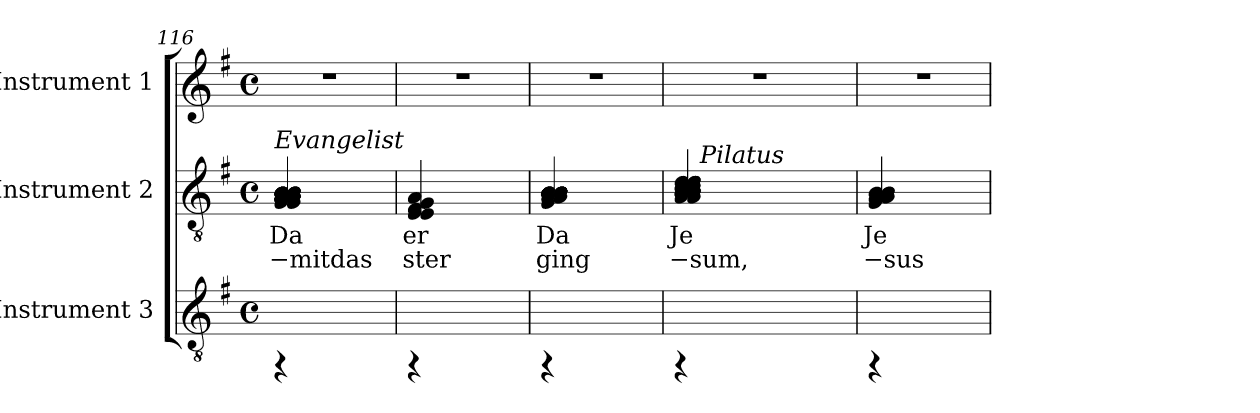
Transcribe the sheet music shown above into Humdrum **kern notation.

**kern	**kern	**text	**text	**kern
*part3	*part2	*part2	*part2	*part1
*staff3	*staff2	*staff2	*staff2	*staff1
*I"Instrument 3	*I"Instrument 2	*	*	*I"Instrument 1
!!LO:LB:g=z
*clefGv2	*clefGv2	*	*	*clefG2
*k[f#]	*k[f#]	*	*	*k[f#]
*G:	*G:	*	*	*G:
*M4/4	*M4/4	*	*	*M4/4
*met(c)	*met(c)	*	*	*met(c)
=116	=116	=116	=116	=116
!	!LO:TX:a:i:t=Evangelist	!	!	!
!	!	!LO:LY:b:rj	!LO:LY:b:rj	!
4rFF	4B/ 4B/ 4B/ 4B/ 4B/ 4B/ 4B/ 4B/ 4B/ 4B/ 4A/ 4A/ 4A/ 4A/ 4A/ 4A/ 4A/ 4A/ 4A/ 4A/ 4A/ 4G/ 4G/ 4A/	Da	−mitdas	1r
2.ryy	2.ryy	.	.	.
!!LO:LB:g=z
=117	=117	=117	=117	=117
!	!	!LO:LY:b:rj	!LO:LY:b:rj	!
4rFF	4A/ 4G/ 4F#/ 4E/ 4E/	er	ster	1r
2.ryy	2.ryy	.	.	.
=118	=118	=118	=118	=118
!	!	!LO:LY:b:rj	!LO:LY:b:rj	!
4rFF	4B/ 4B/ 4B/ 4B/ 4B/ 4B/ 4B/ 4B/ 4B/ 4B/ 4B/ 4A/ 4A/ 4G/ 4B/	Da	ging	1r
2.ryy	2.ryy	.	.	.
!!LO:LB:g=z
=119	=119	=119	=119	=119
!	!	!LO:LY:b:rj	!LO:LY:b:rj	!
*	*^	*	*	*
4rFF	4d/ 4d/ 4d/ 4c/ 4c/ 4c/ 4B/ 4B/ 4B/ 4B/ 4B/ 4A/ 4A/ 4B/	16..ryy	Je	−sum,	1r
!	!	!LO:TX:a:i:t=Pilatus	!	!	!
.	.	2ryy	.	.	.
2.ryy	2.ryy	.	.	.	.
.	.	4ryy	.	.	.
.	.	8ryy	.	.	.
.	.	64ryy	.	.	.
=120	=120	=120	=120	=120	=120
!	!LO:TX:a:i:t=Evangelist	!	!	!	!
!	!	!	!LO:LY:b:rj	!LO:LY:b:rj	!
*	*v	*v	*	*	*
4rFF	4B/ 4B/ 4B/ 4A/ 4G/ 4A/	Je	−sus	1r
2.ryy	2.ryy	.	.	.
=	=	=	=	=
*-	*-	*-	*-	*-
